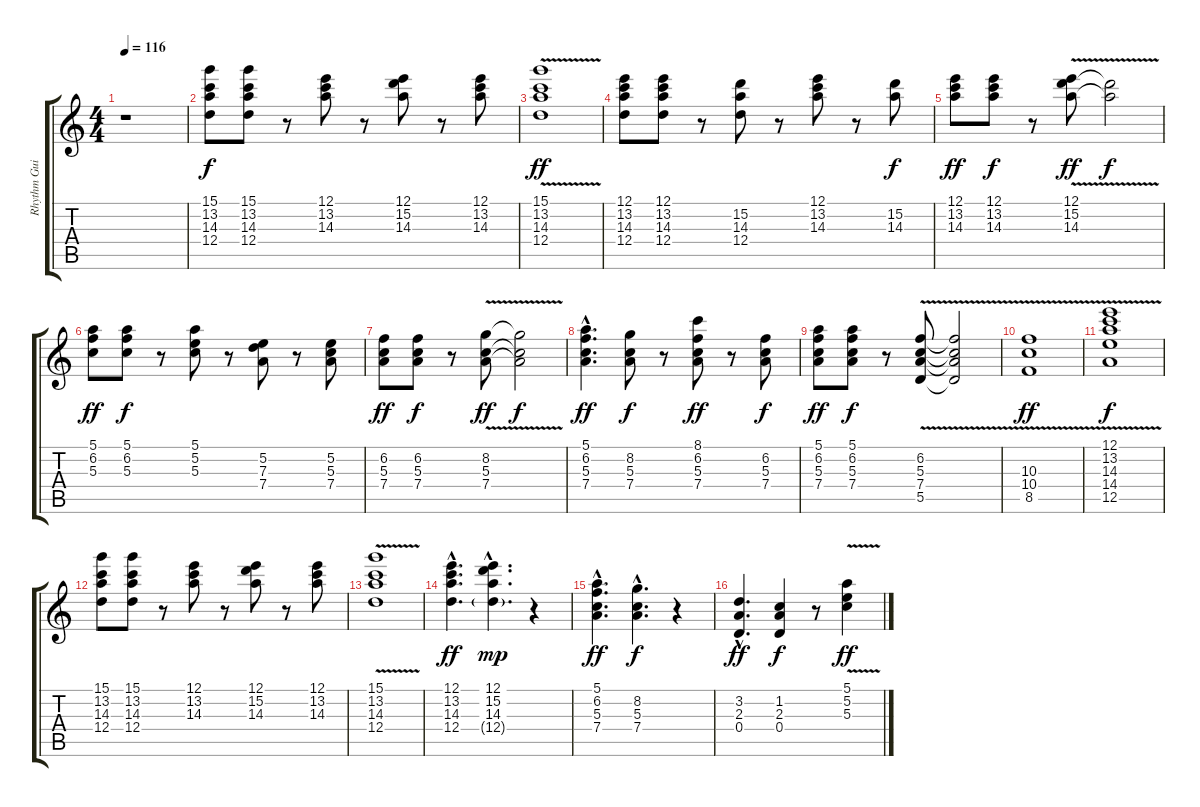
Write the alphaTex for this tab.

\track ("Rhythm Guitar 1" "Rhythm Gui") {instrument distortionguitar}
\staff {score tabs}
\tuning (E4 B3 G3 D3 A2 E2) {hide}
\ts (4 4)
\tempo 116
\clef g2
\ks c
r.1{dy f instrument distortionguitar} |
(15.1 13.2 14.3 12.4).8 (15.1 13.2 14.3 12.4).8 r.8 (12.1 13.2 14.3).8 r.8 (12.1 15.2 14.3).8 r.8 (12.1 13.2 14.3).8 |
(15.1{v} 13.2{v} 14.3{v} 12.4{v}).1{dy ff} |
(12.1 13.2 14.3 12.4).8 (12.1 13.2 14.3 12.4).8 r.8 (15.2 14.3 12.4).8 r.8 (12.1 13.2 14.3).8 r.8 (15.2 14.3).8{dy f} |
(12.1 13.2 14.3).8{dy ff} (12.1 13.2 14.3).8{dy f} r.8 (12.1{v} 15.2{v} 14.3{v}).8{dy ff} (15.2{t} 14.3{t}).2{dy f} |
(5.1 6.2 5.3).8{dy ff} (5.1 6.2 5.3).8{dy f} r.8 (5.1 5.2 5.3).8 r.8 (5.2 7.3 7.4).8 r.8 (5.2 5.3 7.4).8 |
(6.2 5.3 7.4).8{dy ff} (6.2 5.3 7.4).8{dy f} r.8 (8.2{v} 5.3{v} 7.4{v}).8{dy ff} (8.2{t} 5.3{t} 7.4{t}).2{dy f} |
(5.1{hac} 6.2{hac} 5.3{hac} 7.4{hac}).4{d dy ff} (8.2 5.3 7.4).8{dy f} r.8 (8.1 6.2 5.3 7.4).8{dy ff} r.8 (6.2 5.3 7.4).8{dy f} |
(5.1 6.2 5.3 7.4).8{dy ff} (5.1 6.2 5.3 7.4).8{dy f} r.8 (6.2{v} 5.3{v} 7.4{v} 5.5{v}).8 (6.2{t} 5.3{t} 7.4{t} 5.5{t}).2 |
(10.3{v} 10.4{v} 8.5{v}).1{dy ff} |
(12.1{v} 13.2{v} 14.3{v} 14.4{v} 12.5{v}).1{dy f} |
(15.1 13.2 14.3 12.4).8 (15.1 13.2 14.3 12.4).8 r.8 (12.1 13.2 14.3).8 r.8 (12.1 15.2 14.3).8 r.8 (12.1 13.2 14.3).8 |
(15.1{v} 13.2{v} 14.3{v} 12.4{v}).1 |
(12.1{hac} 13.2{hac} 14.3{hac} 12.4{hac}).4{d dy ff} (12.1{hac} 15.2{hac} 14.3{hac} 12.4{g hac}).4{d dy mp} r.4 |
(5.1{hac} 6.2{hac} 5.3{hac} 7.4{hac}).4{d dy ff} (8.2{hac} 5.3{hac} 7.4{hac}).4{d dy f} r.4 |
(3.2{hac} 2.3{hac} 0.4{hac}).4{d dy ff} (1.2 2.3 0.4).4{dy f} r.8 (5.1{v} 5.2{v} 5.3{v}).4{dy ff}
